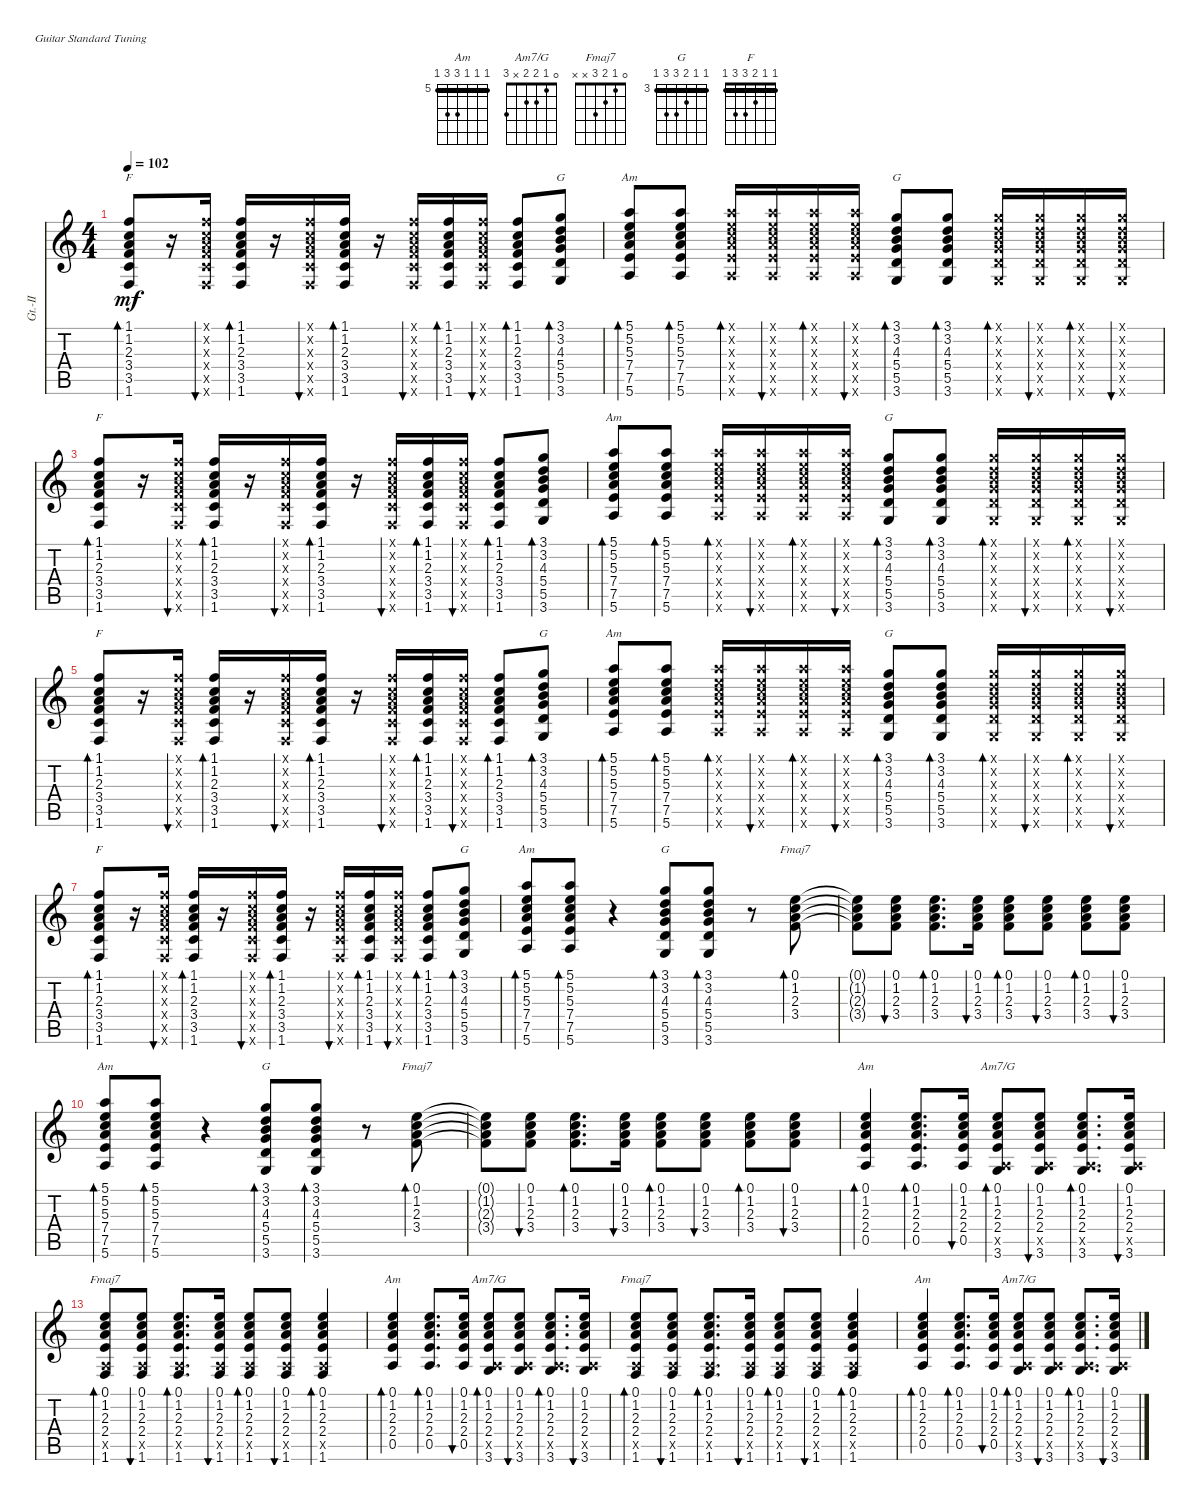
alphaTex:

\defaultSystemsLayout 4
\bracketExtendMode nobrackets
\defaultBarNumberDisplay FirstOfSystem
\track ("Rhythm II (12 St.) - J. Page - Clean" "Gt.-II") {instrument electricguitarclean}
\staff {score tabs}
\tuning (E4 B3 G3 D3 A2 E2)
\chord ("Am" 0 1 2 2 0 x)
\chord ("Am7/G" 0 1 2 2 x 3)
\chord ("Fmaj7" 0 1 2 2 x 1)
\chord ("Am" 5 5 5 7 7 5) {firstfret 5 barre (5 5 5)}
\chord ("G" 3 3 4 5 5 3) {firstfret 3 barre (3 3)}
\chord ("F" 1 1 2 3 3 1) {barre (1 1)}
\chord ("Fmaj7" 0 1 2 3 x x)
\ts (4 4)
\tempo 102
\clef g2
\scale
1.07818
\ks aminor
(1.6 3.5 3.4 2.3 1.2 1.1).8{bd 30 ch "F" dy mf} r.16 (1.6{x} 3.5{x} 3.4{x} 2.3{x} 1.2{x} 1.1{x}).16{bu 30} (1.6 3.5 3.4 2.3 1.2 1.1).16{bd 30} r.16 (1.6{x} 3.5{x} 3.4{x} 2.3{x} 1.2{x} 1.1{x}).16{bu 30} (1.6 3.5 3.4 2.3 1.2 1.1).16{bd 30} r.16 (1.6{x} 3.5{x} 3.4{x} 2.3{x} 1.2{x} 1.1{x}).16{bu 30} (1.6 3.5 3.4 2.3 1.2 1.1).16{bd 30} (1.6{x} 3.5{x} 3.4{x} 2.3{x} 1.2{x} 1.1{x}).16{bu 30} (1.6 3.5 3.4 2.3 1.2 1.1).8{bd 30} (3.6 5.5 5.4 4.3 3.2 3.1).8{bd 30 ch "G"} |
\scale
0.960908 (5.6 7.5 7.4 5.3 5.2 5.1).8{bd 30 ch "Am"} (5.6 7.5 7.4 5.3 5.2 5.1).8{bd 30} (5.6{x} 7.5{x} 7.4{x} 5.3{x} 5.2{x} 5.1{x}).16{bd 30} (5.6{x} 7.5{x} 7.4{x} 5.3{x} 5.2{x} 5.1{x}).16{bu 30} (5.6{x} 7.5{x} 7.4{x} 5.3{x} 5.2{x} 5.1{x}).16{bd 30} (5.6{x} 7.5{x} 7.4{x} 5.3{x} 5.2{x} 5.1{x}).16{bu 30} (3.6 5.5 5.4 4.3 3.2 3.1).8{bd 30 ch "G"} (3.6 5.5 5.4 4.3 3.2 3.1).8{bd 30} (3.6{x} 5.5{x} 5.4{x} 4.3{x} 3.2{x} 3.1{x}).16{bd 30} (3.6{x} 5.5{x} 5.4{x} 4.3{x} 3.2{x} 3.1{x}).16{bu 30} (3.6{x} 5.5{x} 5.4{x} 4.3{x} 3.2{x} 3.1{x}).16{bd 30} (3.6{x} 5.5{x} 5.4{x} 4.3{x} 3.2{x} 3.1{x}).16{bu 30} |
\scale
0.960908 (1.6 3.5 3.4 2.3 1.2 1.1).8{bd 30 ch "F"} r.16 (1.6{x} 3.5{x} 3.4{x} 2.3{x} 1.2{x} 1.1{x}).16{bu 30} (1.6 3.5 3.4 2.3 1.2 1.1).16{bd 30} r.16 (1.6{x} 3.5{x} 3.4{x} 2.3{x} 1.2{x} 1.1{x}).16{bu 30} (1.6 3.5 3.4 2.3 1.2 1.1).16{bd 30} r.16 (1.6{x} 3.5{x} 3.4{x} 2.3{x} 1.2{x} 1.1{x}).16{bu 30} (1.6 3.5 3.4 2.3 1.2 1.1).16{bd 30} (1.6{x} 3.5{x} 3.4{x} 2.3{x} 1.2{x} 1.1{x}).16{bu 30} (1.6 3.5 3.4 2.3 1.2 1.1).8{bd 30} (3.6 5.5 5.4 4.3 3.2 3.1).8{bd 30} |
\scale
1.07818 (5.6 7.5 7.4 5.3 5.2 5.1).8{bd 30 ch "Am"} (5.6 7.5 7.4 5.3 5.2 5.1).8{bd 30} (5.6{x} 7.5{x} 7.4{x} 5.3{x} 5.2{x} 5.1{x}).16{bd 30} (5.6{x} 7.5{x} 7.4{x} 5.3{x} 5.2{x} 5.1{x}).16{bu 30} (5.6{x} 7.5{x} 7.4{x} 5.3{x} 5.2{x} 5.1{x}).16{bd 30} (5.6{x} 7.5{x} 7.4{x} 5.3{x} 5.2{x} 5.1{x}).16{bu 30} (3.6 5.5 5.4 4.3 3.2 3.1).8{bd 30 ch "G"} (3.6 5.5 5.4 4.3 3.2 3.1).8{bd 30} (3.6{x} 5.5{x} 5.4{x} 4.3{x} 3.2{x} 3.1{x}).16{bd 30} (3.6{x} 5.5{x} 5.4{x} 4.3{x} 3.2{x} 3.1{x}).16{bu 30} (3.6{x} 5.5{x} 5.4{x} 4.3{x} 3.2{x} 3.1{x}).16{bd 30} (3.6{x} 5.5{x} 5.4{x} 4.3{x} 3.2{x} 3.1{x}).16{bu 30} |
\scale
0.960908 (1.6 3.5 3.4 2.3 1.2 1.1).8{bd 30 ch "F"} r.16 (1.6{x} 3.5{x} 3.4{x} 2.3{x} 1.2{x} 1.1{x}).16{bu 30} (1.6 3.5 3.4 2.3 1.2 1.1).16{bd 30} r.16 (1.6{x} 3.5{x} 3.4{x} 2.3{x} 1.2{x} 1.1{x}).16{bu 30} (1.6 3.5 3.4 2.3 1.2 1.1).16{bd 30} r.16 (1.6{x} 3.5{x} 3.4{x} 2.3{x} 1.2{x} 1.1{x}).16{bu 30} (1.6 3.5 3.4 2.3 1.2 1.1).16{bd 30} (1.6{x} 3.5{x} 3.4{x} 2.3{x} 1.2{x} 1.1{x}).16{bu 30} (1.6 3.5 3.4 2.3 1.2 1.1).8{bd 30} (3.6 5.5 5.4 4.3 3.2 3.1).8{bd 30 ch "G"} |
\scale
0.960908 (5.6 7.5 7.4 5.3 5.2 5.1).8{bd 30 ch "Am"} (5.6 7.5 7.4 5.3 5.2 5.1).8{bd 30} (5.6{x} 7.5{x} 7.4{x} 5.3{x} 5.2{x} 5.1{x}).16{bd 30} (5.6{x} 7.5{x} 7.4{x} 5.3{x} 5.2{x} 5.1{x}).16{bu 30} (5.6{x} 7.5{x} 7.4{x} 5.3{x} 5.2{x} 5.1{x}).16{bd 30} (5.6{x} 7.5{x} 7.4{x} 5.3{x} 5.2{x} 5.1{x}).16{bu 30} (3.6 5.5 5.4 4.3 3.2 3.1).8{bd 30 ch "G"} (3.6 5.5 5.4 4.3 3.2 3.1).8{bd 30} (3.6{x} 5.5{x} 5.4{x} 4.3{x} 3.2{x} 3.1{x}).16{bd 30} (3.6{x} 5.5{x} 5.4{x} 4.3{x} 3.2{x} 3.1{x}).16{bu 30} (3.6{x} 5.5{x} 5.4{x} 4.3{x} 3.2{x} 3.1{x}).16{bd 30} (3.6{x} 5.5{x} 5.4{x} 4.3{x} 3.2{x} 3.1{x}).16{bu 30} |
\scale
1.07818 (1.6 3.5 3.4 2.3 1.2 1.1).8{bd 30 ch "F"} r.16 (1.6{x} 3.5{x} 3.4{x} 2.3{x} 1.2{x} 1.1{x}).16{bu 30} (1.6 3.5 3.4 2.3 1.2 1.1).16{bd 30} r.16 (1.6{x} 3.5{x} 3.4{x} 2.3{x} 1.2{x} 1.1{x}).16{bu 30} (1.6 3.5 3.4 2.3 1.2 1.1).16{bd 30} r.16 (1.6{x} 3.5{x} 3.4{x} 2.3{x} 1.2{x} 1.1{x}).16{bu 30} (1.6 3.5 3.4 2.3 1.2 1.1).16{bd 30} (1.6{x} 3.5{x} 3.4{x} 2.3{x} 1.2{x} 1.1{x}).16{bu 30} (1.6 3.5 3.4 2.3 1.2 1.1).8{bd 30} (3.6 5.5 5.4 4.3 3.2 3.1).8{bd 30 ch "G"} |
\scale
0.960908 (5.6 7.5 7.4 5.3 5.2 5.1).8{bd 30 ch "Am"} (5.6 7.5 7.4 5.3 5.2 5.1).8{bd 30} r.4 (3.6 5.5 5.4 4.3 3.2 3.1).8{bd 30 ch "G"} (3.6 5.5 5.4 4.3 3.2 3.1).8{bd 30} r.8 (3.4 2.3 1.2 0.1).8{bd 30 ch "Fmaj7"} |
\scale
0.960908 (3.4{t} 2.3{t} 1.2{t} 0.1{t}).8 (3.4 2.3 1.2 0.1).8{bu 30} (3.4 2.3 1.2 0.1).8{d bd 30} (3.4 2.3 1.2 0.1).16{bu 30} (3.4 2.3 1.2 0.1).8{bd 30} (3.4 2.3 1.2 0.1).8{bu 30} (3.4 2.3 1.2 0.1).8{bd 30} (3.4 2.3 1.2 0.1).8{bu 30} |
\scale
1.07818 (5.6 7.5 7.4 5.3 5.2 5.1).8{bd 30 ch "Am"} (5.6 7.5 7.4 5.3 5.2 5.1).8{bd 30} r.4 (3.6 5.5 5.4 4.3 3.2 3.1).8{bd 30 ch "G"} (3.6 5.5 5.4 4.3 3.2 3.1).8{bd 30} r.8 (3.4 2.3 1.2 0.1).8{bd 30 ch "Fmaj7"} |
\scale
0.960908 (3.4{t} 2.3{t} 1.2{t} 0.1{t}).8 (3.4 2.3 1.2 0.1).8{bu 30} (3.4 2.3 1.2 0.1).8{d bd 30} (3.4 2.3 1.2 0.1).16{bu 30} (3.4 2.3 1.2 0.1).8{bd 30} (3.4 2.3 1.2 0.1).8{bu 30} (3.4 2.3 1.2 0.1).8{bd 30} (3.4 2.3 1.2 0.1).8{bu 30} |
\scale
0.960908 (0.5 2.4 2.3 1.2 0.1).4{bd 30 ch "Am"} (0.5 2.4 2.3 1.2 0.1).8{d bd 30} (0.5 2.4 2.3 1.2 0.1).16{bu 30} (3.6 2.4 2.3 1.2 0.1 0.5{x}).8{bd 30 ch "Am7/G"} (3.6 2.4 2.3 1.2 0.1 0.5{x}).8{bu 30} (3.6 2.4 2.3 1.2 0.1 0.5{x}).8{d bd 30} (3.6 2.4 2.3 1.2 0.1 0.5{x}).16{bu 30} |
\scale
1.07818 (1.6 2.4 2.3 1.2 0.1 0.5{x}).8{bd 30 ch "Fmaj7"} (1.6 2.4 2.3 1.2 0.1 0.5{x}).8{bu 30} (1.6 2.4 2.3 1.2 0.1 0.5{x}).8{d bd 30} (1.6 2.4 2.3 1.2 0.1 0.5{x}).16{bu 30} (1.6 2.4 2.3 1.2 0.1 0.5{x}).8{bd 30} (1.6 2.4 2.3 1.2 0.1 0.5{x}).8{bu 30} (1.6 2.4 2.3 1.2 0.1 0.5{x}).4{bd 30} |
\scale
0.960908 (0.5 2.4 2.3 1.2 0.1).4{bd 30 ch "Am"} (0.5 2.4 2.3 1.2 0.1).8{d bd 30} (0.5 2.4 2.3 1.2 0.1).16{bu 30} (3.6 2.4 2.3 1.2 0.1 0.5{x}).8{bd 30 ch "Am7/G"} (3.6 2.4 2.3 1.2 0.1 0.5{x}).8{bu 30} (3.6 2.4 2.3 1.2 0.1 0.5{x}).8{d bd 30} (3.6 2.4 2.3 1.2 0.1 0.5{x}).16{bu 30} |
\scale
0.960908 (1.6 2.4 2.3 1.2 0.1 0.5{x}).8{bd 30 ch "Fmaj7"} (1.6 2.4 2.3 1.2 0.1 0.5{x}).8{bu 30} (1.6 2.4 2.3 1.2 0.1 0.5{x}).8{d bd 30} (1.6 2.4 2.3 1.2 0.1 0.5{x}).16{bu 30} (1.6 2.4 2.3 1.2 0.1 0.5{x}).8{bd 30} (1.6 2.4 2.3 1.2 0.1 0.5{x}).8{bu 30} (1.6 2.4 2.3 1.2 0.1 0.5{x}).4{bd 30} |
\scale
1.07818 (0.5 2.4 2.3 1.2 0.1).4{bd 30 ch "Am"} (0.5 2.4 2.3 1.2 0.1).8{d bd 30} (0.5 2.4 2.3 1.2 0.1).16{bu 30} (3.6 2.4 2.3 1.2 0.1 0.5{x}).8{bd 30 ch "Am7/G"} (3.6 2.4 2.3 1.2 0.1 0.5{x}).8{bu 30} (3.6 2.4 2.3 1.2 0.1 0.5{x}).8{d bd 30} (3.6 2.4 2.3 1.2 0.1 0.5{x}).16{bu 30}
